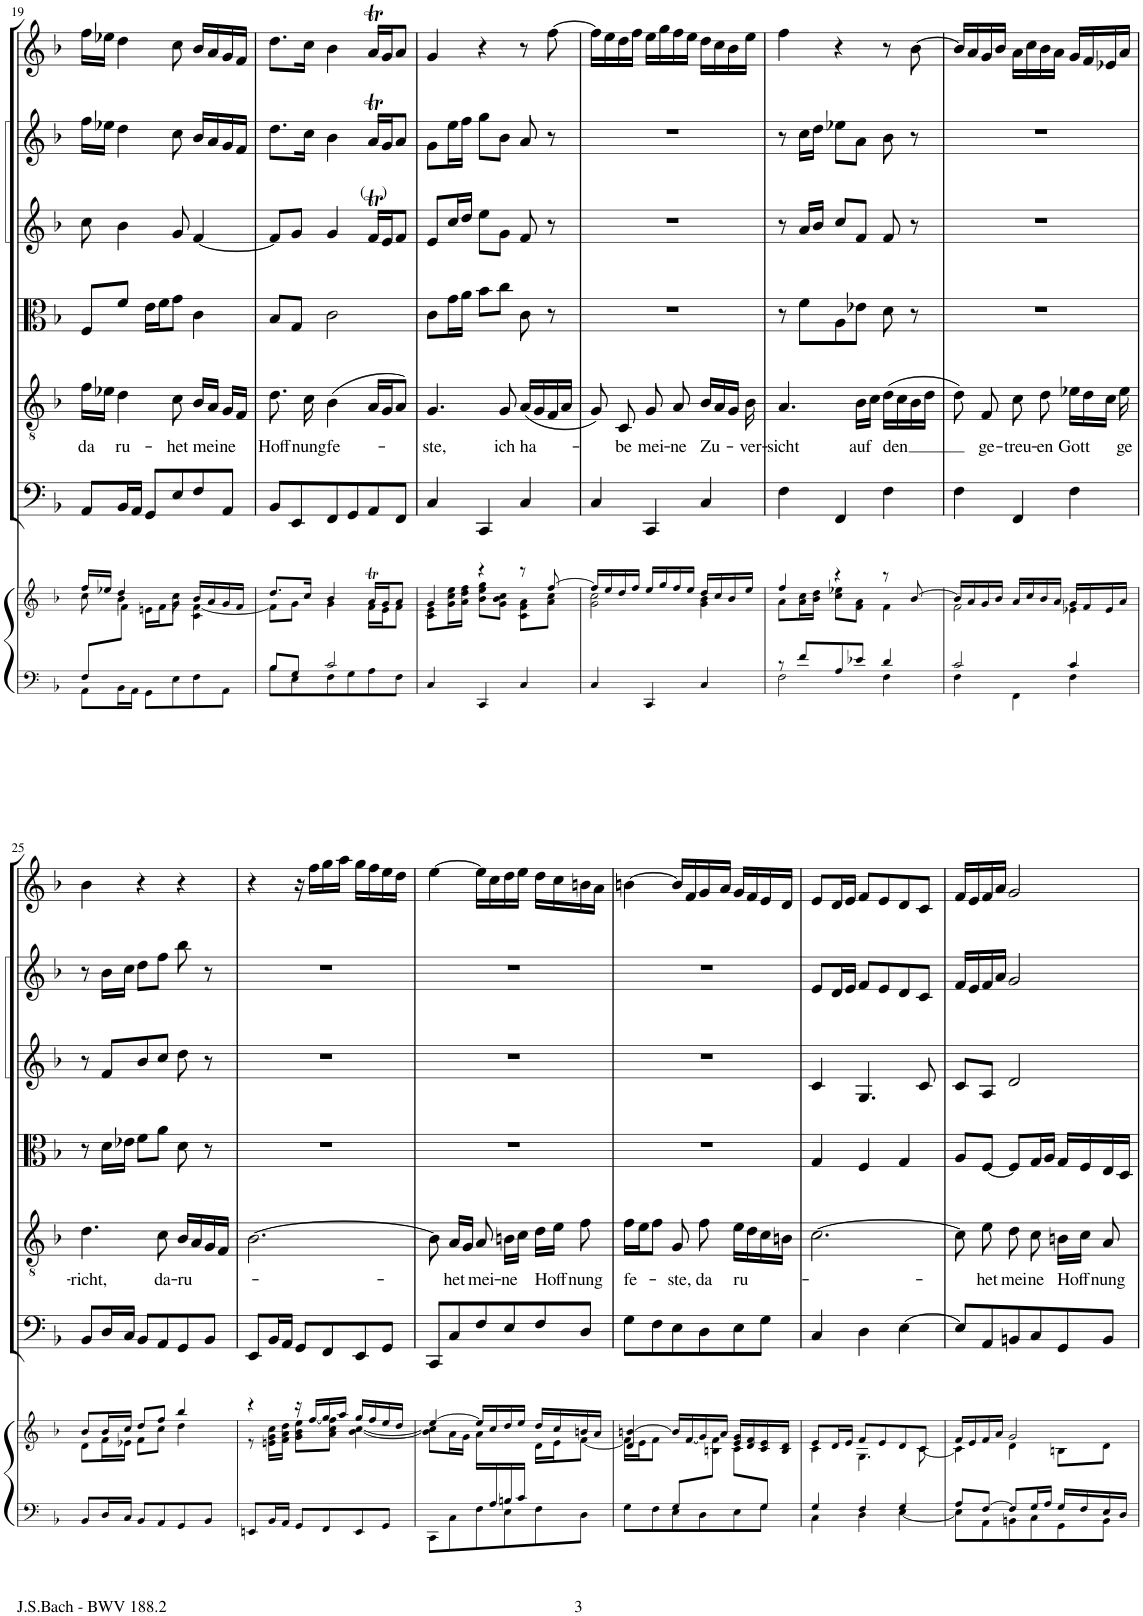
**kern	**kern	**kern	**kern	**text	**kern	**kern	**kern	**kern
*part7	*part7	*part6	*part5	*part5	*part4	*part3	*part2	*part1
*staff8	*staff7	*staff6	*staff5	*staff5	*staff4	*staff3	*staff2	*staff1
*I"Piano reduction	*	*I"Continuo	*I"Tenore	*	*I"Viola	*I"Violino II	*I"Violino I	*I"Oboe
*I'Pno	*	*	*	*	*I'Vla	*I'Vln	*I'Vln	*I'Ob
!!LO:PB:g=z
*clefF4	*clefG2	*clefF4	*clefGv2	*	*clefC3	*clefG2	*clefG2	*clefG2
*k[b-]	*k[b-]	*k[b-]	*k[b-]	*	*k[b-]	*k[b-]	*k[b-]	*k[b-]
*M3/4	*M3/4	*M3/4	*M3/4	*	*M3/4	*M3/4	*M3/4	*M3/4
=19	=19	=19	=19	=19	=19	=19	=19	=19
*^	*^	*	*	*	*	*	*	*
*	*	*	*^	*	*	*	*	*	*	*
!	!	!	!	!	!	!	!LO:LY:b	!	!	!	!
8F/L	8AA\L	16ff/LL	8cc\	8ryy	8AA/L	16f\LL	da	8F/L	8cc\	16ff\LL	16ff\LL
.	.	16ee-X/JJ	.	.	.	16e-X\JJ	.	.	.	16ee-X\JJ	16ee-X\JJ
!	!	!	!	!	!	!	!LO:LY:b	!	!	!	!
4.ryy	16BB-\L	4dd/	4b-\	8f\J	16BB-/L	4d\	ru-	8f/J	4b-\	4dd\	4dd\
.	16AA\JJ	.	.	.	16AA/JJ	.	.	.	.	.	.
.	8GG\L	.	.	16en\LL	8GG/L	.	.	16e\LL	.	.	.
.	.	.	.	16f\J	.	.	.	16f\J	.	.	.
!	!	!	!	!	!	!	!LO:LY:b	!	!	!	!
.	8E\	8cc\	8ryy	8g\J	8E/	8c\	-het	8g\J	8g/	8cc\	8cc\
!	!	!	!	!	!	!	!LO:LY:b	!	!	!	!
4ryy	8F\	16b-/LL	4c\ [4f\	4ryy	8F/	16B-/LL	mei-	4c\	[4f/	16b-/LL	16b-/LL
.	.	16a/	.	.	.	16A/JJ	.	.	.	16a/	16a/
!	!	!	!	!	!	!	!LO:LY:b	!	!	!	!
.	8AA\J	16g/	.	.	8AA/J	16G/LL	-ne	.	.	16g/	16g/
.	.	16f/JJ	.	.	.	16F/JJ	.	.	.	16f/JJ	16f/JJ
*	*	*	*v	*v	*	*	*	*	*	*	*
=20	=20	=20	=20	=20	=20	=20	=20	=20	=20	=20
!	!	!	!	!	!	!LO:LY:b	!	!	!	!
8B-/L	8B-\L	8.dd/L	8f\L]	8BB-/L	8.d\	Hoff-	8B-/L	8f/L]	8.dd\L	8.dd\L
8G/J	8E\	.	8g\J	8EE/	.	.	8G/J	8g/J	.	.
!	!	!	!	!	!	!LO:LY:b	!	!	!	!
.	.	16cc/Jk	.	.	16c\	-nung	.	.	16cc\Jk	16cc\Jk
!	!	!	!	!	!	!LO:LY:b	!	!	!	!
2c/	8F\	4b-/	4g\	8FF/	(4B-\	fe-	2c\	4g/	4b-\	4b-\
.	8G\	.	.	8GG/	.	.	.	.	.	.
!	!	!	!	!	!	!	!	!LO:TX:a:t=(    )	!	!
.	8A\	16at/LL	16f\LL	8AA/	16A/LL	.	.	16fT/LL	16at/LL	16at/LL
.	.	16g/J	16e\J	.	16G/J	.	.	16e/J	16g/J	16g/J
.	8F\J	8a/J	8f\J	8FF/J	8A/J)	.	.	8f/J	8a/J	8a/J
=21	=21	=21	=21	=21	=21	=21	=21	=21	=21	=21
!	!	!	!	!	!	!LO:LY:b	!	!	!	!
*v	*v	*	*	*	*	*	*	*	*	*
4C/	4g/	8c\ 8e\L	4C/	4.G/	-ste,	8c\L	8e/L	8g\L	4g/
.	.	16g\ 16cc\ 16ee\L	.	.	.	16g\L	16cc/L	16ee\L	.
.	.	16a\ 16dd\ 16ff\JJ	.	.	.	16a\JJ	16dd/JJ	16ff\JJ	.
4CC/	4r	8b-\ 8ee\ 8gg\L	4CC/	.	.	8b-\L	8ee\L	8gg\L	4r
!	!	!	!	!	!LO:LY:b	!	!	!	!
.	.	8g\ 8b-\ 8cc\J	.	8G/	ich	8cc\J	8g\J	8b-\J	.
!	!	!	!	!	!LO:LY:b	!	!	!	!
4C/	8r	8c\ 8f\ 8a\L	4C/	(16A/LL	ha-	8c\	8f/	8a/	8r
.	.	.	.	16G/	.	.	.	.	.
.	[8ff/	8a\ 8cc\J	.	16F/	.	8r	8r	8r	[8ff\
.	.	.	.	16A/JJ	.	.	.	.	.
=22	=22	=22	=22	=22	=22	=22	=22	=22	=22
4C/	16ff/LL]	2g\ 2cc\	4C/	8G/)	.	2.r	2.r	2.r	16ff\LL]
.	16ee/	.	.	.	.	.	.	.	16ee\
!	!	!	!	!	!LO:LY:b	!	!	!	!
.	16dd/	.	.	8C/	-be	.	.	.	16dd\
.	16ff/JJ	.	.	.	.	.	.	.	16ff\JJ
!	!	!	!	!	!LO:LY:b	!	!	!	!
4CC/	16ee/LL	.	4CC/	8G/	mei-	.	.	.	16ee\LL
.	16gg/	.	.	.	.	.	.	.	16gg\
!	!	!	!	!	!LO:LY:b	!	!	!	!
.	16ff/	.	.	8A/	-ne	.	.	.	16ff\
.	16ee/JJ	.	.	.	.	.	.	.	16ee\JJ
!	!	!	!	!	!LO:LY:b	!	!	!	!
4C/	16dd/LL	4g\ 4b-\	4C/	16B-/LL	Zu-	.	.	.	16dd\LL
.	16cc/	.	.	16A/	.	.	.	.	16cc\
.	16b-/	.	.	16G/JJ	.	.	.	.	16b-\
!	!	!	!	!	!LO:LY:b	!	!	!	!
.	16ee/JJ	.	.	16B-\	-ver-	.	.	.	16ee\JJ
=23	=23	=23	=23	=23	=23	=23	=23	=23	=23
*^	*	*	*	*	*	*	*	*	*
!	!	!	!	!	!	!LO:LY:b	!	!	!	!
8r	2F\	4ff/	8a\L	4F\	4.A/	-sicht	8r	8r	8r	4ff\
8f/L	.	.	16a\ 16cc\L	.	.	.	8f\L	16a/LL	16cc\LL	.
.	.	.	16b-\ 16dd\JJ	.	.	.	.	16b-/JJ	16dd\JJ	.
8A/	.	4r	8cc\ 8ee-X\L	4FF/	.	.	8A\	8cc/L	8ee-X\L	4r
!	!	!	!	!	!	!LO:LY:b	!	!	!	!
8e-X/J	.	.	8f\ 8a\J	.	16B-\LL	auf	8e-X\J	8f/J	8a\J	.
.	.	.	.	.	16c\JJ	.	.	.	.	.
!	!	!	!	!	!	!LO:LY:b	!	!	!	!
4d/	4F\	8r	4f\	4F\	(16d\LL	den	8d\	8f/	8b-\	8r
.	.	.	.	.	16c\	.	.	.	.	.
.	.	[8b-/	.	.	16B-\	.	8r	8r	8r	[8b-\
.	.	.	.	.	16d\JJ	.	.	.	.	.
=24	=24	=24	=24	=24	=24	=24	=24	=24	=24	=24
2c/	4F\	16b-/LL]	2f\	4F\	8d\)	.	2.r	2.r	2.r	16b-/LL]
.	.	16a/	.	.	.	.	.	.	.	16a/
!	!	!	!	!	!	!LO:LY:b	!	!	!	!
.	.	16g/	.	.	8F/	ge-	.	.	.	16g/
.	.	16b-/JJ	.	.	.	.	.	.	.	16b-/JJ
!	!	!	!	!	!	!LO:LY:b	!	!	!	!
.	4FF\	16a/LL	.	4FF/	8c\	-treu-	.	.	.	16a\LL
.	.	16cc/	.	.	.	.	.	.	.	16cc\
!	!	!	!	!	!	!LO:LY:b	!	!	!	!
.	.	16b-/	.	.	8d\	-en	.	.	.	16b-\
.	.	16a/JJ	.	.	.	.	.	.	.	16a\JJ
!	!	!	!	!	!	!LO:LY:b	!	!	!	!
4c/	4F\	16g/LL	4e-X\	4F\	16e-X\LL	Gott	.	.	.	16g/LL
.	.	16f/	.	.	16d\	.	.	.	.	16f/
.	.	16e-/	.	.	16c\JJ	.	.	.	.	16e-X/
!	!	!	!	!	!	!LO:LY:b	!	!	!	!
.	.	16a/JJ	.	.	16e-\	ge-	.	.	.	16a/JJ
*v	*v	*	*	*	*	*	*	*	*	*
!!LO:LB:g=z
=25	=25	=25	=25	=25	=25	=25	=25	=25	=25
!	!	!	!	!	!LO:LY:b	!	!	!	!
8BB-/L	8b-/L	8d\L	8BB-/L	4.d\	-richt,	8r	8r	8r	4b-\
16D/L	16b-/L	16f\L	16D/L	.	.	16d\LL	8f/L	16b-\LL	.
16C/JJ	16cc/JJ	16e-X\JJ	16C/JJ	.	.	16e-X\JJ	.	16cc\JJ	.
8BB-/L	8dd/L	8f\L	8BB-/L	.	.	8f\L	8b-/	8dd\L	4r
!	!	!	!	!	!LO:LY:b	!	!	!	!
8AA/	8ff/J	8cc\J	8AA/	8c\	da-	8a\J	8cc/J	8ff\J	.
!	!	!	!	!	!LO:LY:b	!	!	!	!
8GG/	4bb-/	4dd\	8GG/	16B-/LL	-ru-	8d\	8dd\	8bb-\	4r
.	.	.	.	16A/	.	.	.	.	.
8BB-/J	.	.	8BB-/J	16G/	.	8r	8r	8r	.
.	.	.	.	16F/JJ	.	.	.	.	.
=26	=26	=26	=26	=26	=26	=26	=26	=26	=26
8EEn/L	4r	8r	8EE/L	[2.B-\	.	2.r	2.r	2.r	4r
16BB-/L	.	16en\ 16g\ 16cc\LL	16BB-/L	.	.	.	.	.	.
16AA/JJ	.	16f\ 16a\ 16dd\JJ	16AA/JJ	.	.	.	.	.	.
8GG/L	16r	8g\ 8b-\ 8ee\L	8GG/L	.	.	.	.	.	16r
.	[<16ff/LL	.	.	.	.	.	.	.	16ff\LL
8FF/	16gg/	8a\ 8cc\ 8ff\]J	8FF/	.	.	.	.	.	16gg\
.	16aa/JJ	.	.	.	.	.	.	.	16aa\JJ
8EE/	16gg/LL	[4b-\ [4cc\	8EE/	.	.	.	.	.	16gg\LL
.	16ff/	.	.	.	.	.	.	.	16ff\
8GG/J	16ee/	.	8GG/J	.	.	.	.	.	16ee\
.	16dd/JJ	.	.	.	.	.	.	.	16dd\JJ
=27	=27	=27	=27	=27	=27	=27	=27	=27	=27
*^	*	*	*	*	*	*	*	*	*
16ryy	8CC\L	[4ee/	8b-\] 8cc\]L	8CC/L	8B-\]	.	2.r	2.r	2.r	[4ee\
!	!	!	!	!	!	!LO:LY:b	!	!	!	!
.	8C\	.	16a\L	8C/	16A/LL	-het	.	.	.	.
.	.	.	16g\JJ	.	16G/JJ	.	.	.	.	.
!	!	!	!	!	!	!LO:LY:b	!	!	!	!
.	8F\	16ee/LL]	16a\LL	8F/	8A/	mei-	.	.	.	16ee\LL]
16A/	.	16cc/	8.ryy	.	.	.	.	.	.	16cc\
!	!	!	!	!	!	!LO:LY:b	!	!	!	!
16Bn/	8E\	16dd/	.	8E/	16Bn\LL	-ne	.	.	.	16dd\
16c/JJ	.	16ee/JJ	.	.	16c\JJ	.	.	.	.	16ee\JJ
!	!	!	!	!	!	!LO:LY:b	!	!	!	!
4ryy	8F\	16dd/LL	16d\LL	8F/	16d\LL	Hoff-	.	.	.	16dd\LL
.	.	16cc/	16e\J	.	16e\JJ	.	.	.	.	16cc\
!	!	!	!	!	!	!LO:LY:b	!	!	!	!
.	8D\J	16bn/	[8f\J	8D/J	8f\	-nung	.	.	.	16bn\
.	.	16a/JJ	.	.	.	.	.	.	.	16a\JJ
=28	=28	=28	=28	=28	=28	=28	=28	=28	=28	=28
!	!	!	!	!	!	!LO:LY:b	!	!	!	!
4ryy	8G\L	4d/ [4bn/	16f\LL]	8G\L	16f\LL	fe-	2.r	2.r	2.r	[4bn\
.	.	.	16e\J	.	16e\J	.	.	.	.	.
.	8F\	.	8f\J	8F\	8f\J	.	.	.	.	.
!	!	!	!	!	!	!LO:LY:b	!	!	!	!
8G/L	8E\	16b/LL]	8ryy	8E\	8G/	-ste,	.	.	.	16b/LL]
.	.	[<16f/	.	.	.	.	.	.	.	16f/
!	!	!	!	!	!	!LO:LY:b	!	!	!	!
4ryy	8D\	16g/	8Bn\ 8f\]J	8D\	8f\	da	.	.	.	16g/
.	.	16a/JJ	.	.	.	.	.	.	.	16a/JJ
!	!	!	!	!	!	!LO:LY:b	!	!	!	!
.	8E\	16e/ 16g/LL	8c\L	8E\	16e\LL	ru-	.	.	.	16g/LL
.	.	16d/ 16f/	.	.	16d\	.	.	.	.	16f/
8G/J	8G\J	16c/ 16e/	8ryy	8G\J	16c\	.	.	.	.	16e/
.	.	16B/ 16d/JJ	.	.	16Bn\JJ	.	.	.	.	16d/JJ
=29	=29	=29	=29	=29	=29	=29	=29	=29	=29	=29
4G/	4C\	8e/L	4c\	4C/	[2.c\	.	4G/	4c/	8e/L	8e/L
.	.	16d/L	.	.	.	.	.	.	16d/L	16d/L
.	.	16e/JJ	.	.	.	.	.	.	16e/JJ	16e/JJ
4F/	4D\	8f/L	4.G\	4D\	.	.	4F/	4.G/	8f/L	8f/L
.	.	8e/	.	.	.	.	.	.	8e/	8e/
4G/	[4E\	8d/	.	[4E\	.	.	4G/	.	8d/	8d/
.	.	8c/J	[8c\	.	.	.	.	8c/	8c/J	8c/J
=30	=30	=30	=30	=30	=30	=30	=30	=30	=30	=30
8A/L	8E\L]	16f/LL	4c\]	8E/L]	8c\]	.	8A/L	8c/L	16f/LL	16f/LL
.	.	16e/	.	.	.	.	.	.	16e/	16e/
!	!	!	!	!	!	!LO:LY:b	!	!	!	!
[8F/J	8AA\	16f/	.	8AA/	8e\	-het	[8F/J	8A/J	16f/	16f/
.	.	16a/JJ	.	.	.	.	.	.	16a/JJ	16a/JJ
!	!	!	!	!	!	!LO:LY:b	!	!	!	!
8F/L]	8BBn\	2g/	4d\	8BBn/	8d\	mei-	8F/L]	2d/	2g/	2g/
!	!	!	!	!	!	!LO:LY:b	!	!	!	!
16G/L	8C\	.	.	8C/	8c\	-ne	16G/L	.	.	.
16A/JJ	.	.	.	.	.	.	16A/JJ	.	.	.
!	!	!	!	!	!	!LO:LY:b	!	!	!	!
16G/LL	8GG\	.	8Bn\L	8GG/	16Bn\LL	Hoff-	16G/LL	.	.	.
16F/	.	.	.	.	16c\JJ	.	16F/	.	.	.
!	!	!	!	!	!	!LO:LY:b	!	!	!	!
16E/	8BB\J	.	8d\J	8BB/J	8A/	-nung	16E/	.	.	.
16D/JJ	.	.	.	.	.	.	16D/JJ	.	.	.
*v	*v	*	*	*	*	*	*	*	*	*
*	*v	*v	*	*	*	*	*	*	*
=	=	=	=	=	=	=	=	=
*-	*-	*-	*-	*-	*-	*-	*-	*-
